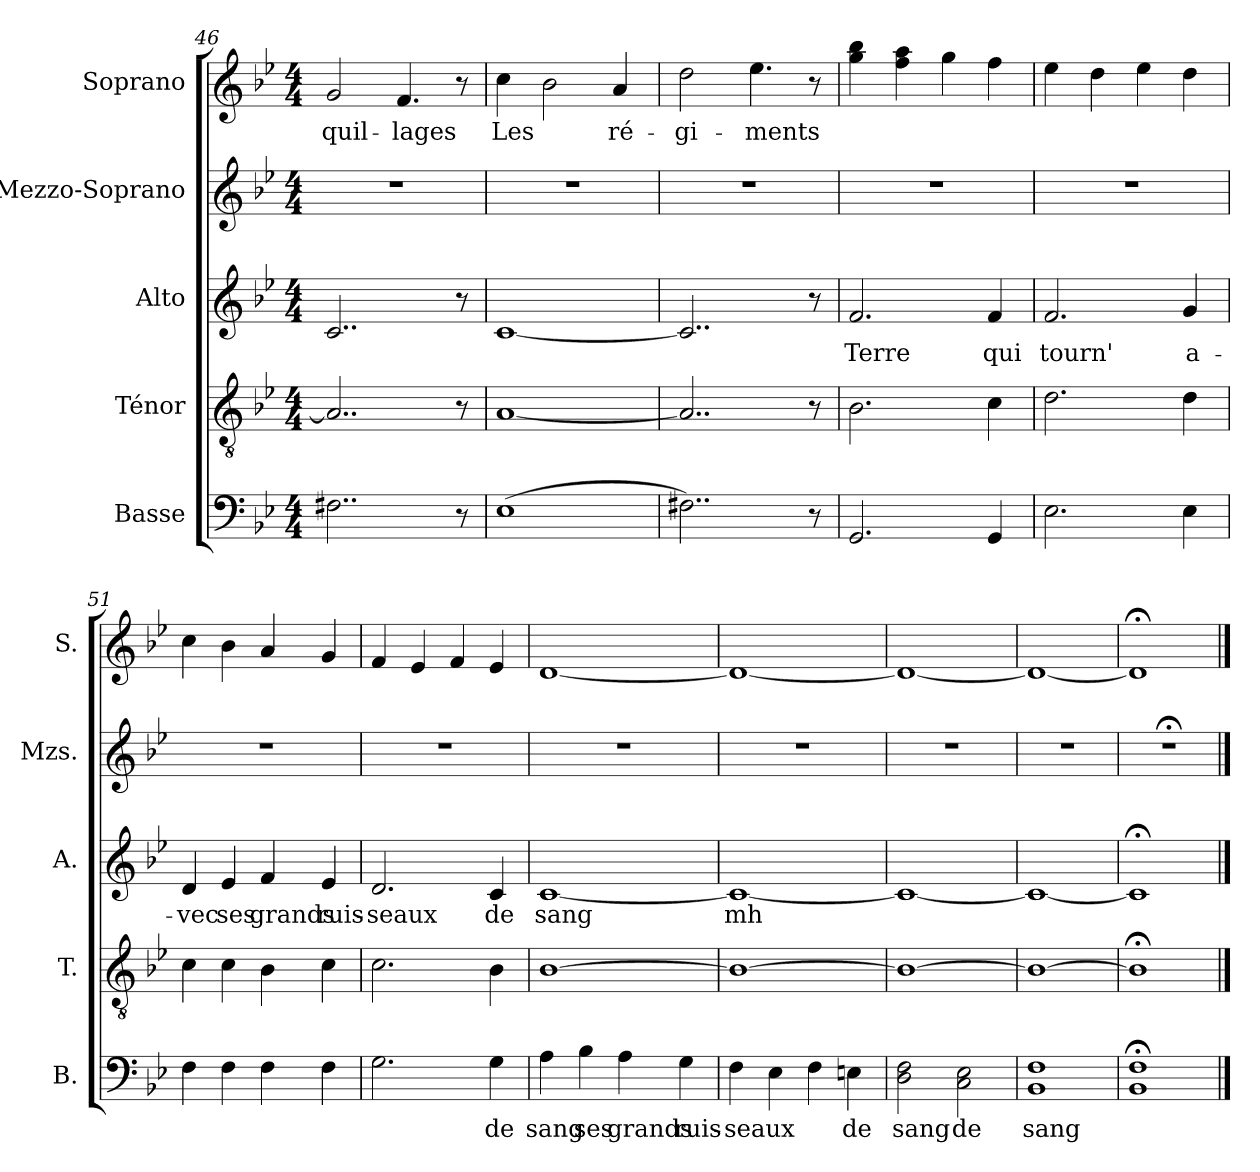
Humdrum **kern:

**kern	**text	**kern	**kern	**text	**kern	**kern	**text
*part5	*part5	*part4	*part3	*part3	*part2	*part1	*part1
*staff5	*staff5	*staff4	*staff3	*staff3	*staff2	*staff1	*staff1
*I"Basse	*	*I"Ténor	*I"Alto	*	*I"Mezzo-Soprano	*I"Soprano	*
*I'B.	*	*I'T.	*I'A.	*	*I'Mzs.	*I'S.	*
!!LO:LB:g=z
*clefF4	*	*clefGv2	*clefG2	*	*clefG2	*clefG2	*
*k[b-e-]	*	*k[b-e-]	*k[b-e-]	*	*k[b-e-]	*k[b-e-]	*
*M4/4	*	*M4/4	*M4/4	*	*M4/4	*M4/4	*
=46	=46	=46	=46	=46	=46	=46	=46
!	!	!	!	!	!	!	!LO:LY:b
2..F#X\	.	2..A/]	2..c/	.	1r	2g/	-quil-
!	!	!	!	!	!	!	!LO:LY:b
.	.	.	.	.	.	4.f/	-lages
8r	.	8r	8r	.	.	8r	.
=47	=47	=47	=47	=47	=47	=47	=47
!	!	!	!	!	!	!	!LO:LY:b
(1E-	.	[>1A	[>1c	.	1r	4cc\	Les
.	.	.	.	.	.	2b-\	.
!	!	!	!	!	!	!	!LO:LY:b
.	.	.	.	.	.	4a/	ré-
=48	=48	=48	=48	=48	=48	=48	=48
!	!	!	!	!	!	!	!LO:LY:b
2..F#X\)	.	2..A/]	2..c/]	.	1r	2dd\	-gi-
!	!	!	!	!	!	!	!LO:LY:b
.	.	.	.	.	.	4.ee-\	-ments
8r	.	8r	8r	.	.	8r	.
=49	=49	=49	=49	=49	=49	=49	=49
!	!	!	!	!LO:LY:b	!	!	!
2.GG/	.	2.B-\	2.f/	Terre	1r	4gg\ 4bb-\	.
.	.	.	.	.	.	4ff\ 4aa\	.
.	.	.	.	.	.	4gg\	.
!	!	!	!	!LO:LY:b	!	!	!
4GG/	.	4c\	4f/	qui	.	4ff\	.
=50	=50	=50	=50	=50	=50	=50	=50
!	!	!	!	!LO:LY:b	!	!	!
2.E-\	.	2.d\	2.f/	tourn'	1r	4ee-\	.
.	.	.	.	.	.	4dd\	.
.	.	.	.	.	.	4ee-\	.
!	!	!	!	!LO:LY:b	!	!	!
4E-\	.	4d\	4g/	a-	.	4dd\	.
=51	=51	=51	=51	=51	=51	=51	=51
!	!	!	!	!LO:LY:b	!	!	!
4F\	.	4c\	4d/	-vec	1r	4cc\	.
!	!	!	!	!LO:LY:b	!	!	!
4F\	.	4c\	4e-/	ses	.	4b-\	.
!	!	!	!	!LO:LY:b	!	!	!
4F\	.	4B-\	4f/	grands	.	4a/	.
!	!	!	!	!LO:LY:b	!	!	!
4F\	.	4c\	4e-/	ruis-	.	4g/	.
!!LO:PB:g=z
=52	=52	=52	=52	=52	=52	=52	=52
!	!	!	!	!LO:LY:b	!	!	!
2.G\	.	2.c\	2.d/	-seaux	1r	4f/	.
.	.	.	.	.	.	4e-/	.
.	.	.	.	.	.	4f/	.
!	!LO:LY:b	!	!	!LO:LY:b	!	!	!
4G\	de	4B-\	4c/	de	.	4e-/	.
=53	=53	=53	=53	=53	=53	=53	=53
!	!LO:LY:b	!	!	!LO:LY:b	!	!	!
4A\	sang	[1B-	[1c	sang	1r	[1d	.
!	!LO:LY:b	!	!	!	!	!	!
4B-\	ses	.	.	.	.	.	.
!	!LO:LY:b	!	!	!	!	!	!
4A\	grands	.	.	.	.	.	.
!	!LO:LY:b	!	!	!	!	!	!
4G\	ruis-	.	.	.	.	.	.
=54	=54	=54	=54	=54	=54	=54	=54
!	!LO:LY:b	!	!	!LO:LY:b	!	!	!
4F\	-seaux	1B-_	1c_	mh	1r	1d_	.
4E-\	.	.	.	.	.	.	.
4F\	.	.	.	.	.	.	.
!	!LO:LY:b	!	!	!	!	!	!
4En\	de	.	.	.	.	.	.
=55	=55	=55	=55	=55	=55	=55	=55
!	!LO:LY:b	!	!	!	!	!	!
2D\ 2F\	sang	1B-_	1c_	.	1r	1d_	.
!	!LO:LY:b	!	!	!	!	!	!
2C\ 2E-\	de	.	.	.	.	.	.
=56	=56	=56	=56	=56	=56	=56	=56
!	!LO:LY:b	!	!	!	!	!	!
1BB- 1F	sang	1B-_	1c_	.	1r	1d_	.
=57	=57	=57	=57	=57	=57	=57	=57
1BB-;< 1F;<	.	1B-;<]	1c;<]	.	1r;<	1d;<]	.
==	==	==	==	==	==	==	==
*-	*-	*-	*-	*-	*-	*-	*-
